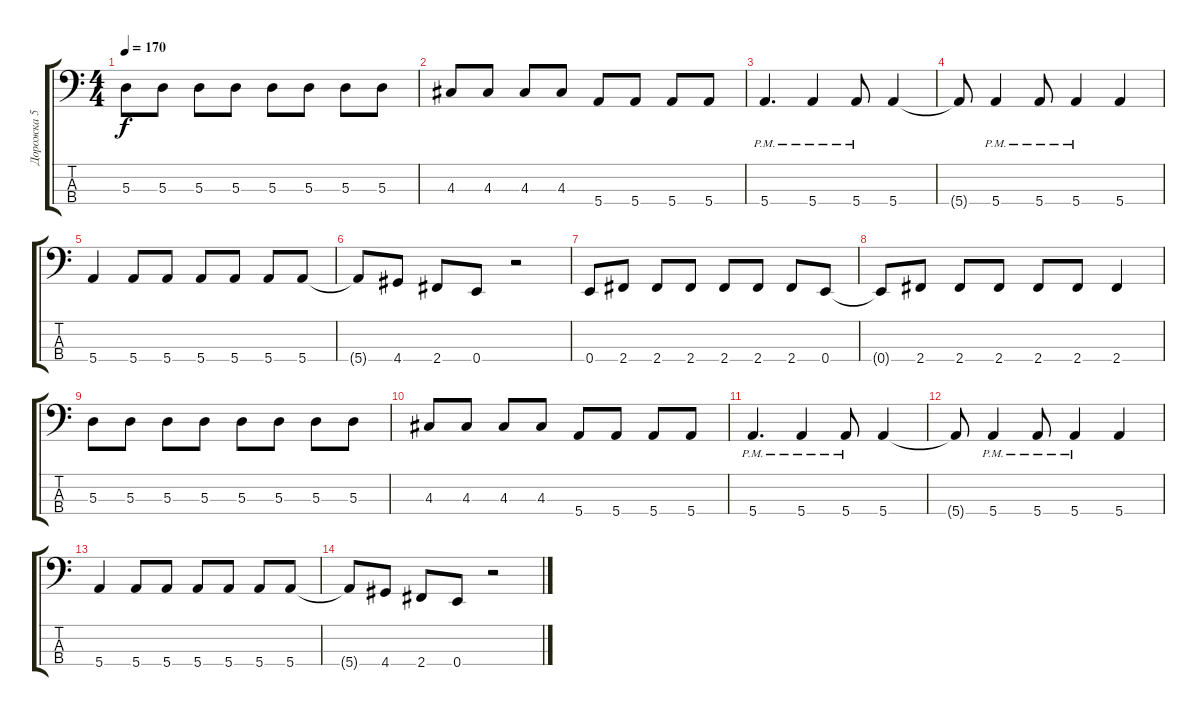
\track ("Дорожка 5" "Дорожка 5") {instrument electricbasspick}
\staff {score tabs}
\tuning (G2 D2 A1 E1) {hide}
\ts (4 4)
\tempo 170
\clef f4
\ks c
5.3.8{dy f} 5.3.8 5.3.8 5.3.8 5.3.8 5.3.8 5.3.8 5.3.8 |
4.3.8 4.3.8 4.3.8 4.3.8 5.4.8 5.4.8 5.4.8 5.4.8 |
5.4{pm}.4{d} 5.4{pm}.4 5.4{pm}.8 5.4.4 |
5.4{t}.8 5.4{pm}.4 5.4{pm}.8 5.4{pm}.4 5.4.4 |
5.4.4 5.4.8 5.4.8 5.4.8 5.4.8 5.4.8 5.4.8 |
5.4{t}.8 4.4.8 2.4.8 0.4.8 r.2 |
0.4.8 2.4.8 2.4.8 2.4.8 2.4.8 2.4.8 2.4.8 0.4.8 |
0.4{t}.8 2.4.8 2.4.8 2.4.8 2.4.8 2.4.8 2.4.4 |
5.3.8 5.3.8 5.3.8 5.3.8 5.3.8 5.3.8 5.3.8 5.3.8 |
4.3.8 4.3.8 4.3.8 4.3.8 5.4.8 5.4.8 5.4.8 5.4.8 |
5.4{pm}.4{d} 5.4{pm}.4 5.4{pm}.8 5.4.4 |
5.4{t}.8 5.4{pm}.4 5.4{pm}.8 5.4{pm}.4 5.4.4 |
5.4.4 5.4.8 5.4.8 5.4.8 5.4.8 5.4.8 5.4.8 |
5.4{t}.8 4.4.8 2.4.8 0.4.8 r.2
